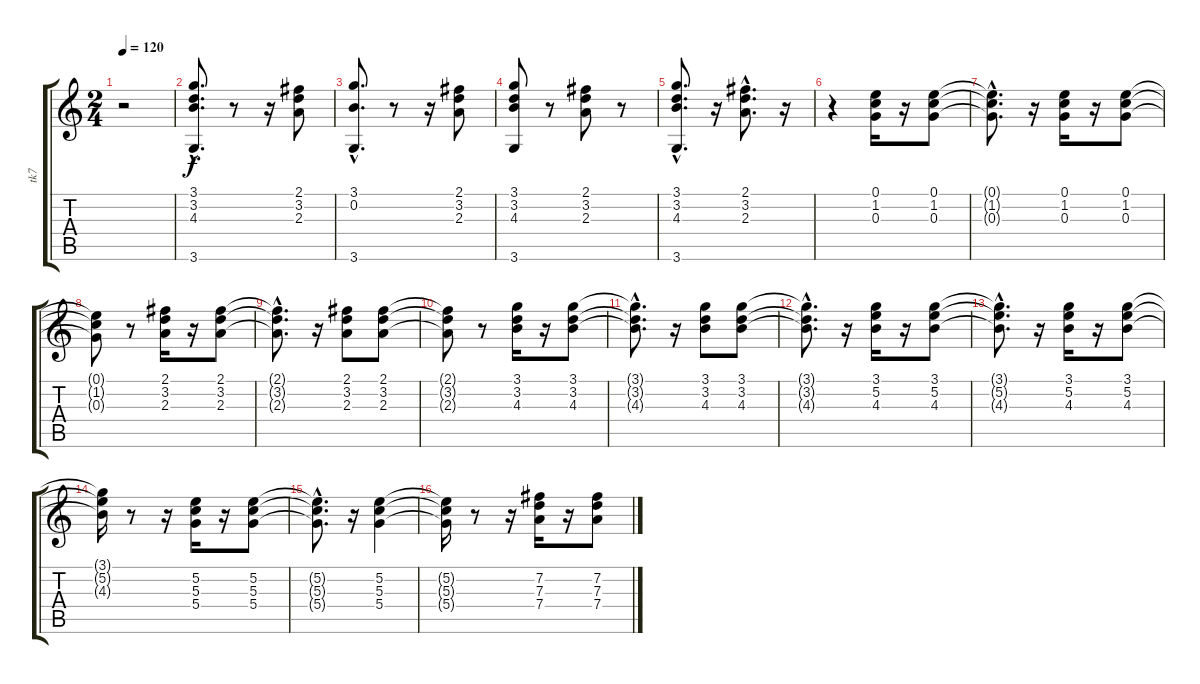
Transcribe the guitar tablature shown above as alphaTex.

\track ("tk7" "tk7") {instrument electricguitarclean}
\staff {score tabs}
\tuning (E4 B3 G3 D3 A2 E2) {hide}
\ts (2 4)
\tempo 120
\clef g2
\ks c
r.2{dy f instrument electricguitarclean} |
(3.1{hac} 3.2{hac} 4.3{hac} 3.6{hac}).8{d} r.8 r.16 (2.1 3.2 2.3).8 |
(3.1{hac} 0.2{hac} 3.6{hac}).8{d} r.8 r.16 (2.1 3.2 2.3).8 |
(3.1 3.2 4.3 3.6).8 r.8 (2.1 3.2 2.3).8 r.8 |
(3.1{hac} 3.2{hac} 4.3{hac} 3.6{hac}).8{d} r.16 (2.1{hac} 3.2{hac} 2.3{hac}).8{d} r.16 |
r.4 (0.1 1.2 0.3).16 r.16 (0.1 1.2 0.3).8 |
(0.1{hac t} 1.2{hac t} 0.3{hac t}).8{d} r.16 (0.1 1.2 0.3).16 r.16 (0.1 1.2 0.3).8 |
(0.1{t} 1.2{t} 0.3{t}).8 r.8 (2.1 3.2 2.3).16 r.16 (2.1 3.2 2.3).8 |
(2.1{hac t} 3.2{hac t} 2.3{hac t}).8{d} r.16 (2.1 3.2 2.3).8 (2.1 3.2 2.3).8 |
(2.1{t} 3.2{t} 2.3{t}).8 r.8 (3.1 3.2 4.3).16 r.16 (3.1 3.2 4.3).8 |
(3.1{hac t} 3.2{hac t} 4.3{hac t}).8{d} r.16 (3.1 3.2 4.3).8 (3.1 3.2 4.3).8 |
(3.1{hac t} 3.2{hac t} 4.3{hac t}).8{d} r.16 (3.1 5.2 4.3).16 r.16 (3.1 5.2 4.3).8 |
(3.1{hac t} 5.2{hac t} 4.3{hac t}).8{d} r.16 (3.1 5.2 4.3).16 r.16 (3.1 5.2 4.3).8 |
(3.1{t} 5.2{t} 4.3{t}).16 r.8 r.16 (5.2 5.3 5.4).16 r.16 (5.2 5.3 5.4).8 |
(5.2{hac t} 5.3{hac t} 5.4{hac t}).8{d} r.16 (5.2 5.3 5.4).4 |
(5.2{t} 5.3{t} 5.4{t}).16 r.8 r.16 (7.2 7.3 7.4).16 r.16 (7.2 7.3 7.4).8
